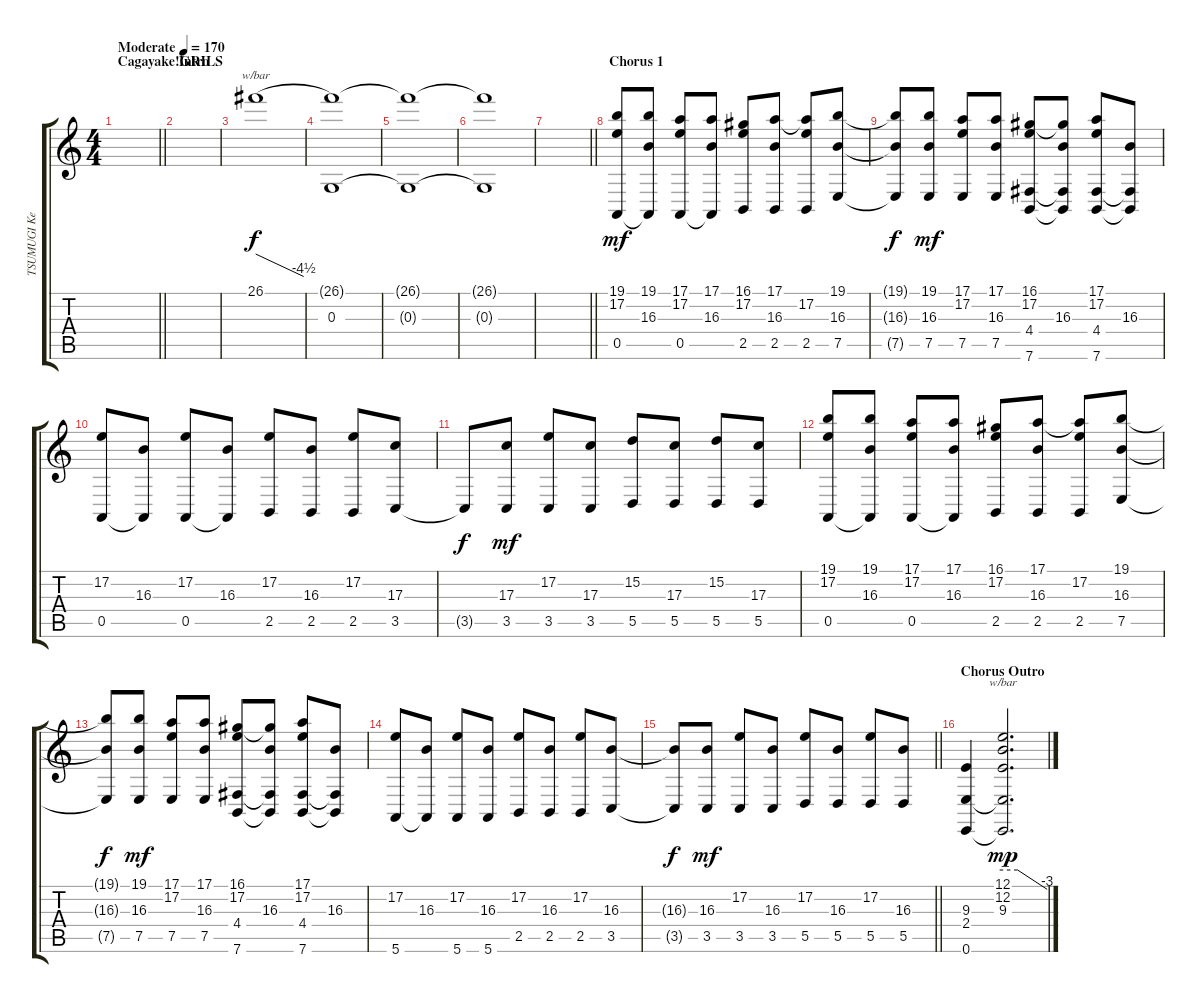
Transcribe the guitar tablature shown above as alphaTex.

\track ("TSUMUGI Keyboard" "TSUMUGI Ke") {instrument lead2sawtooth}
\staff {score tabs}
\tuning (E4 B3 G3 D3 A2 E2) {hide}
\ts (4 4)
\section ("" "Cagayake!GRILS")
\tempo (170 "Moderate")
\clef g2
\barLineRight lightlight
\ks c
|
\section ("" "Intro")
|
26.1.1{tbe (dive default 0 0 60 -18)} |
(26.1{t} 0.3).1{dy f} |
(26.1{t} 0.3{t}).1 |
(26.1{t} 0.3{t}).1 |
\barLineRight lightlight
|
\section ("" "Chorus 1")
(19.1 17.2 0.5).8{dy mf} (19.1 16.3 0.5{t}).8 (17.1 17.2 0.5).8 (17.1 16.3 0.5{t}).8 (16.1 17.2 2.5).8 (17.1 16.3 2.5).8 (17.1{t} 17.2 2.5).8 (19.1 16.3 7.5).8 |
(19.1{t} 16.3{t} 7.5{t}).8{dy f} (19.1 16.3 7.5).8{dy mf} (17.1 17.2 7.5).8 (17.1 16.3 7.5).8 (16.1 17.2 4.4 7.6).8 (16.1{t} 16.3 4.4{t} 7.6{t}).8 (17.1 17.2 4.4 7.6).8 (16.3 4.4{t} 7.6{t}).8 |
(17.2 0.5).8 (16.3 0.5{t}).8 (17.2 0.5).8 (16.3 0.5{t}).8 (17.2 2.5).8 (16.3 2.5).8 (17.2 2.5).8 (17.3 3.5).8 |
3.5{t}.8{dy f} (17.3 3.5).8{dy mf} (17.2 3.5).8 (17.3 3.5).8 (15.2 5.5).8 (17.3 5.5).8 (15.2 5.5).8 (17.3 5.5).8 |
(19.1 17.2 0.5).8 (19.1 16.3 0.5{t}).8 (17.1 17.2 0.5).8 (17.1 16.3 0.5{t}).8 (16.1 17.2 2.5).8 (17.1 16.3 2.5).8 (17.1{t} 17.2 2.5).8 (19.1 16.3 7.5).8 |
(19.1{t} 16.3{t} 7.5{t}).8{dy f} (19.1 16.3 7.5).8{dy mf} (17.1 17.2 7.5).8 (17.1 16.3 7.5).8 (16.1 17.2 4.4 7.6).8 (16.1{t} 16.3 4.4{t} 7.6{t}).8 (17.1 17.2 4.4 7.6).8 (16.3 4.4{t} 7.6{t}).8 |
(17.2 5.6).8 (16.3 5.6{t}).8 (17.2 5.6).8 (16.3 5.6).8 (17.2 2.5).8 (16.3 2.5).8 (17.2 2.5).8 (16.3 3.5).8 |
\barLineRight lightlight
(16.3{t} 3.5{t}).8{dy f} (16.3 3.5).8{dy mf} (17.2 3.5).8 (16.3 3.5).8 (17.2 5.5).8 (16.3 5.5).8 (17.2 5.5).8 (16.3 5.5).8 |
\section ("" "Chorus Outro")
(9.3 2.4 0.6).4 (12.1 12.2 9.3 2.4{t} 0.6{t}).2{d tbe (custom default 0 0 20 0 60 -12) dy mp volume 0}
